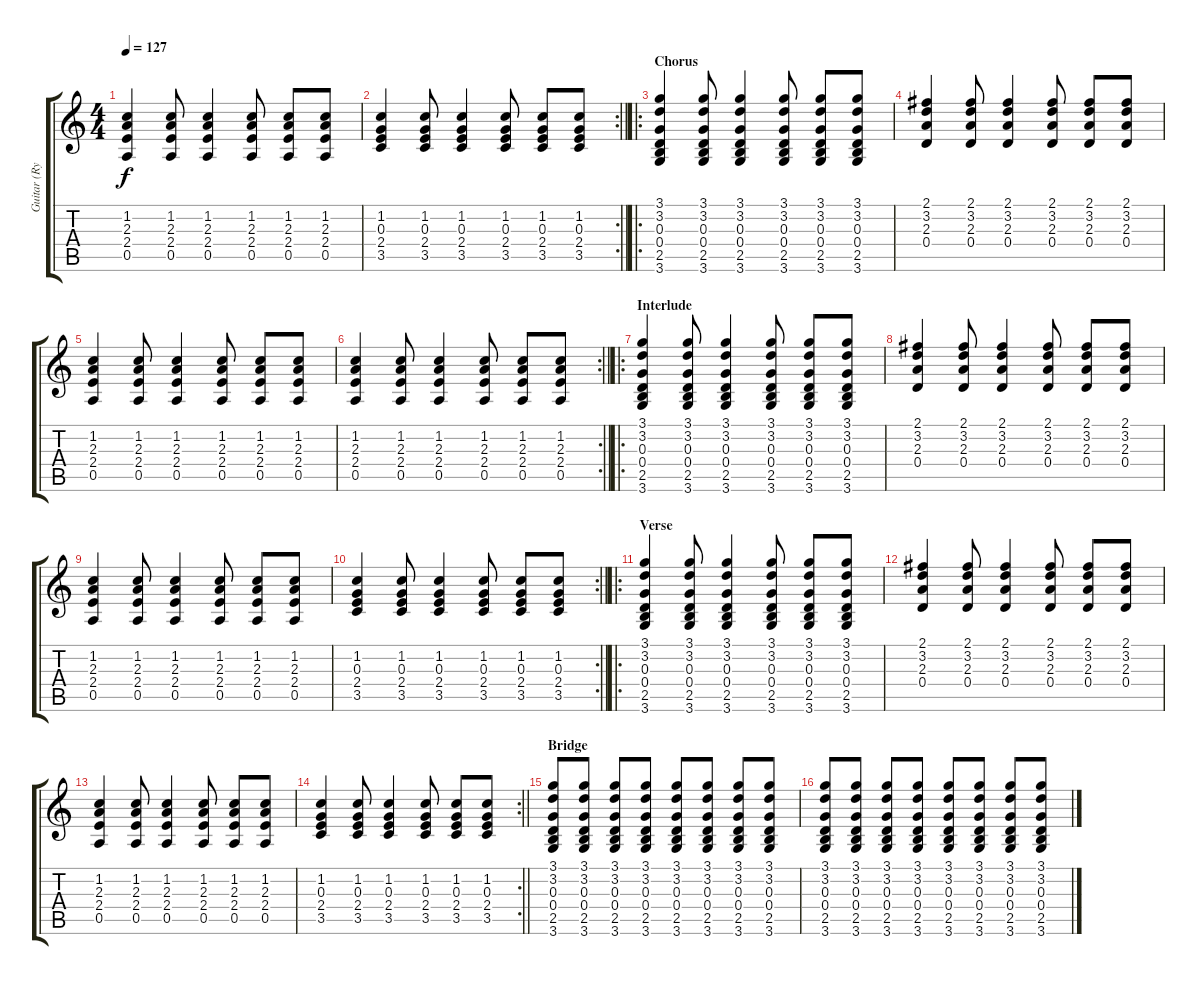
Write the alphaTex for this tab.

\track ("Guitar (Rythm)" "Guitar (Ry") {instrument electricguitarclean}
\staff {score tabs}
\tuning (E4 B3 G3 D3 A2 E2) {hide}
\ts (4 4)
\tempo 127
\clef g2
\ks c
(1.2 2.3 2.4 0.5).4{dy f} (1.2 2.3 2.4 0.5).8 (1.2 2.3 2.4 0.5).4 (1.2 2.3 2.4 0.5).8 (1.2 2.3 2.4 0.5).8 (1.2 2.3 2.4 0.5).8 |
\rc 2
\barLineRight lightlight
(1.2 0.3 2.4 3.5).4 (1.2 0.3 2.4 3.5).8 (1.2 0.3 2.4 3.5).4 (1.2 0.3 2.4 3.5).8 (1.2 0.3 2.4 3.5).8 (1.2 0.3 2.4 3.5).8 |
\ro
\section ("" "Chorus")
(3.1 3.2 0.3 0.4 2.5 3.6).4 (3.1 3.2 0.3 0.4 2.5 3.6).8 (3.1 3.2 0.3 0.4 2.5 3.6).4 (3.1 3.2 0.3 0.4 2.5 3.6).8 (3.1 3.2 0.3 0.4 2.5 3.6).8 (3.1 3.2 0.3 0.4 2.5 3.6).8 |
(2.1 3.2 2.3 0.4).4 (2.1 3.2 2.3 0.4).8 (2.1 3.2 2.3 0.4).4 (2.1 3.2 2.3 0.4).8 (2.1 3.2 2.3 0.4).8 (2.1 3.2 2.3 0.4).8 |
(1.2 2.3 2.4 0.5).4 (1.2 2.3 2.4 0.5).8 (1.2 2.3 2.4 0.5).4 (1.2 2.3 2.4 0.5).8 (1.2 2.3 2.4 0.5).8 (1.2 2.3 2.4 0.5).8 |
\rc 2
\barLineRight lightlight
(1.2 2.3 2.4 0.5).4 (1.2 2.3 2.4 0.5).8 (1.2 2.3 2.4 0.5).4 (1.2 2.3 2.4 0.5).8 (1.2 2.3 2.4 0.5).8 (1.2 2.3 2.4 0.5).8 |
\ro
\section ("" "Interlude")
(3.1 3.2 0.3 0.4 2.5 3.6).4 (3.1 3.2 0.3 0.4 2.5 3.6).8 (3.1 3.2 0.3 0.4 2.5 3.6).4 (3.1 3.2 0.3 0.4 2.5 3.6).8 (3.1 3.2 0.3 0.4 2.5 3.6).8 (3.1 3.2 0.3 0.4 2.5 3.6).8 |
(2.1 3.2 2.3 0.4).4 (2.1 3.2 2.3 0.4).8 (2.1 3.2 2.3 0.4).4 (2.1 3.2 2.3 0.4).8 (2.1 3.2 2.3 0.4).8 (2.1 3.2 2.3 0.4).8 |
(1.2 2.3 2.4 0.5).4 (1.2 2.3 2.4 0.5).8 (1.2 2.3 2.4 0.5).4 (1.2 2.3 2.4 0.5).8 (1.2 2.3 2.4 0.5).8 (1.2 2.3 2.4 0.5).8 |
\rc 2
\barLineRight lightlight
(1.2 0.3 2.4 3.5).4 (1.2 0.3 2.4 3.5).8 (1.2 0.3 2.4 3.5).4 (1.2 0.3 2.4 3.5).8 (1.2 0.3 2.4 3.5).8 (1.2 0.3 2.4 3.5).8 |
\ro
\section ("" "Verse")
(3.1 3.2 0.3 0.4 2.5 3.6).4 (3.1 3.2 0.3 0.4 2.5 3.6).8 (3.1 3.2 0.3 0.4 2.5 3.6).4 (3.1 3.2 0.3 0.4 2.5 3.6).8 (3.1 3.2 0.3 0.4 2.5 3.6).8 (3.1 3.2 0.3 0.4 2.5 3.6).8 |
(2.1 3.2 2.3 0.4).4 (2.1 3.2 2.3 0.4).8 (2.1 3.2 2.3 0.4).4 (2.1 3.2 2.3 0.4).8 (2.1 3.2 2.3 0.4).8 (2.1 3.2 2.3 0.4).8 |
(1.2 2.3 2.4 0.5).4 (1.2 2.3 2.4 0.5).8 (1.2 2.3 2.4 0.5).4 (1.2 2.3 2.4 0.5).8 (1.2 2.3 2.4 0.5).8 (1.2 2.3 2.4 0.5).8 |
\rc 2
\barLineRight lightlight
(1.2 0.3 2.4 3.5).4 (1.2 0.3 2.4 3.5).8 (1.2 0.3 2.4 3.5).4 (1.2 0.3 2.4 3.5).8 (1.2 0.3 2.4 3.5).8 (1.2 0.3 2.4 3.5).8 |
\section ("" "Bridge")
(3.1 3.2 0.3 0.4 2.5 3.6).8 (3.1 3.2 0.3 0.4 2.5 3.6).8 (3.1 3.2 0.3 0.4 2.5 3.6).8 (3.1 3.2 0.3 0.4 2.5 3.6).8 (3.1 3.2 0.3 0.4 2.5 3.6).8 (3.1 3.2 0.3 0.4 2.5 3.6).8 (3.1 3.2 0.3 0.4 2.5 3.6).8 (3.1 3.2 0.3 0.4 2.5 3.6).8 |
(3.1 3.2 0.3 0.4 2.5 3.6).8 (3.1 3.2 0.3 0.4 2.5 3.6).8 (3.1 3.2 0.3 0.4 2.5 3.6).8 (3.1 3.2 0.3 0.4 2.5 3.6).8 (3.1 3.2 0.3 0.4 2.5 3.6).8 (3.1 3.2 0.3 0.4 2.5 3.6).8 (3.1 3.2 0.3 0.4 2.5 3.6).8 (3.1 3.2 0.3 0.4 2.5 3.6).8
